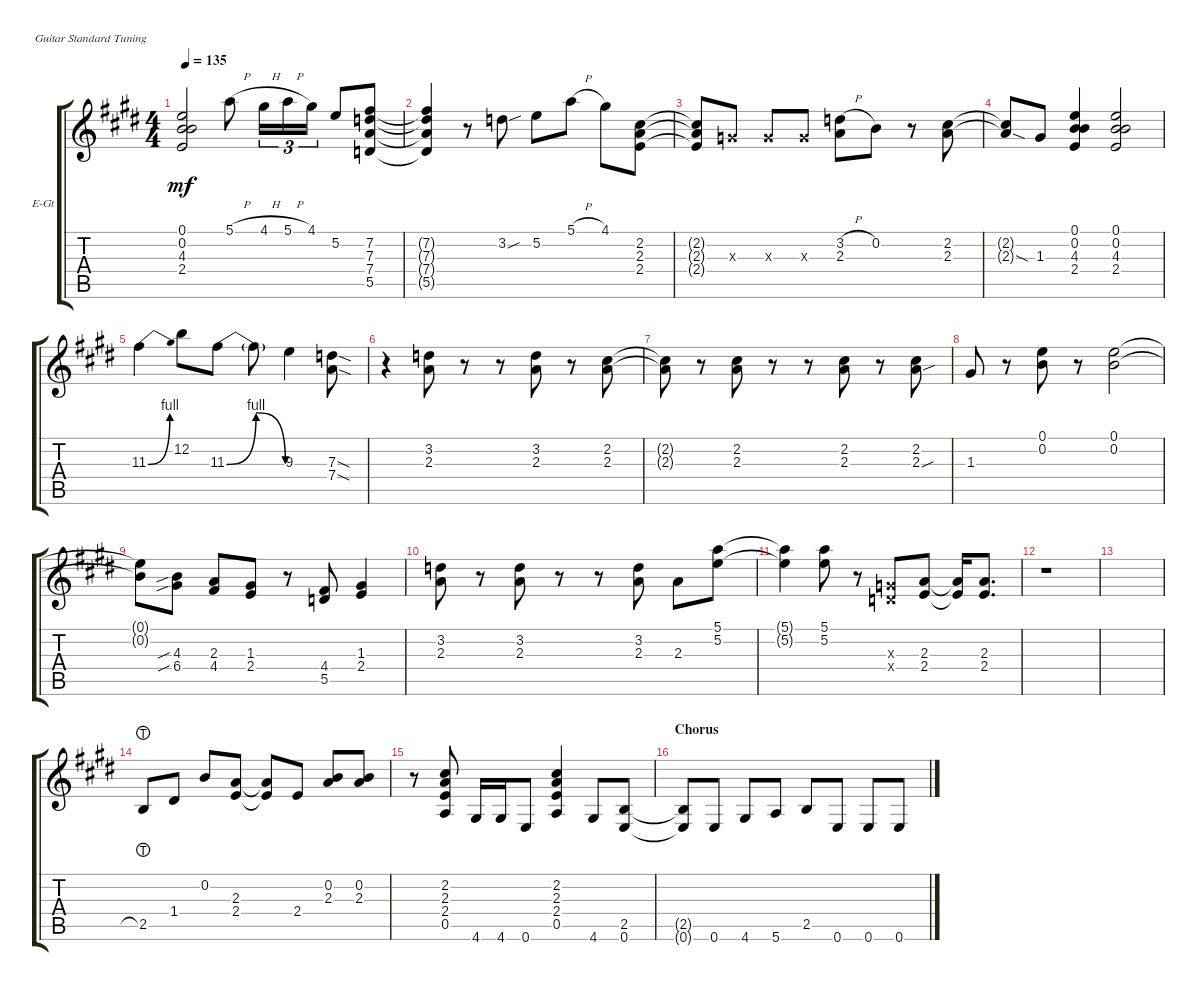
\defaultSystemsLayout 4
\bracketExtendMode groupsimilarinstruments
\firstSystemTrackNameOrientation horizontal
\otherSystemsTrackNameOrientation horizontal
\track ("VITO BRATTA" "E-Gt") {solo instrument distortionguitar}
\staff {score tabs}
\tuning (E4 B3 G3 D3 A2 E2)
\ts (4 4)
\tempo 135
\clef g2
\scale
0.333333
\ks e
(2.4{t} 4.3{t} 0.2{t} 0.1{t}).2{dy mf} 5.1{h}.8 4.1{h}.16{tu (3 2)} 5.1{h}.16{tu (3 2)} 4.1.16{tu (3 2)} 5.2.8 (7.2 7.3 7.4 5.5).8 |
\scale
0.333333 (7.2{t} 7.3{t} 7.4{t} 5.5{t}).4 r.8 3.2{sou}.8 5.2.8 5.1{h}.8 4.1.8 (2.2 2.3 2.4).8 |
\scale
0.333333 (2.2{t} 2.3{t} 2.4{t}).8 0.3{x}.8 0.3{x}.8 0.3{x}.8 (2.3 3.2{h}).8 0.2.8 r.8 (2.2 2.3).8 |
\scale
0.333333 (2.2{t} 2.3{sod t}).8 1.3.8 (2.4 4.3 0.2 0.1).4 (0.1 0.2 4.3 2.4).2 |
\scale
0.333333 11.3{be (bend 0 0 15 4)}.4 12.2.8 11.3{be (bendrelease 0 0 10.2 4 20.4 4 30 0)}.8 11.3{t}.8 9.3.4 (7.3{sod} 7.4{sod}).8 |
\scale
0.333333 r.4 (2.3 3.2).8 r.8 r.8 (3.2 2.3).8 r.8 (2.3 2.2).8 |
\scale
0.333333 (2.3{t} 2.2{t}).8 r.8 (2.3 2.2).8 r.8 r.8 (2.2 2.3).8 r.8 (2.3{sou} 2.2).8 |
\scale
0.333333 1.3.8 r.8 (0.1 0.2).8 r.8 (0.2 0.1).2 |
\scale
0.333333 (0.2{t} 0.1{t}).8 (4.3{sib} 6.4{sib}).8 (2.3 4.4).8 (2.4 1.3).8 r.8 (5.5 4.4).8 (2.4 1.3).4 |
\scale
0.333333 (3.2 2.3).8 r.8 (2.3 3.2).8 r.8 r.8 (3.2 2.3).8 2.3.8 (5.2 5.1).8 |
\scale
0.333333 (5.2{t} 5.1{t}).4 (5.2 5.1).8 r.8 (0.3{x} 0.4{x}).8 (2.4 2.3).8 (2.3{t} 2.4{t}).16 (2.4 2.3).8{d} |
\scale
0.333333 r.1 |
\scale
0.333333 |
\scale
0.333333 2.5{lht}.8 1.4.8 0.2.8 (2.3 2.4).8 (2.3{t} 2.4{t}).8 2.4.8 (2.3 0.2).8 (0.2 2.3).8 |
\scale
0.333333 r.8 (2.2 2.3 2.4 0.5).8 4.6.16 4.6.16 0.6.8 (2.2 2.3 2.4 0.5).4 4.6.8 (0.6 2.5).8 |
\section ("" "Chorus")
\scale
0.333333 (0.6{t} 2.5{t}).8 0.6.8 4.6.8 5.6.8 2.5.8 0.6.8 0.6.8 0.6.8
